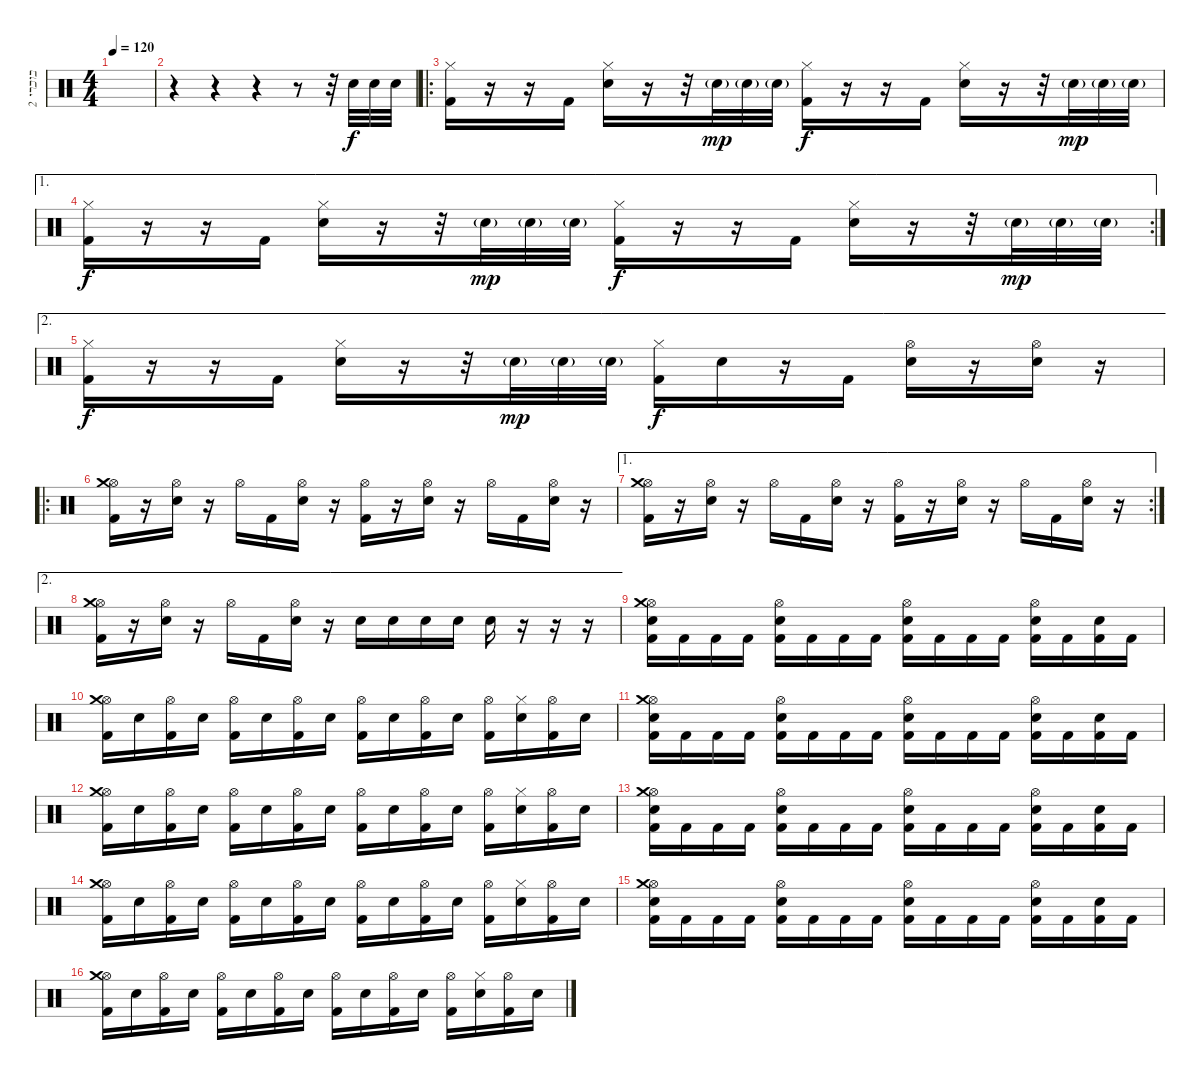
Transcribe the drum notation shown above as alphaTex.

\track ("בוכרי 2" "בוכרי 2") {instrument percussion}
\staff {score}
\articulation defaults
\ts (4 4)
\tempo 120
\clef neutral
\ks c
|
r.4 r.4 r.4 r.8 r.32 "Snare (hit) 2".32 "Snare (hit) 2".32 "Snare (hit) 2".32 |
\ro
("Hi-Hat (closed)" "Kick (hit) 2").16 r.16 r.16 "Kick (hit) 2".16 ("Hi-Hat (closed)" "Snare (hit) 2").16 r.16 r.32 "Snare (hit) 2"{g}.32{dy mp} "Snare (hit) 2"{g}.32 "Snare (hit) 2"{g}.32 ("Hi-Hat (closed)" "Kick (hit) 2").16{dy f} r.16 r.16 "Kick (hit) 2".16 ("Hi-Hat (closed)" "Snare (hit) 2").16 r.16 r.32 "Snare (hit) 2"{g}.32{dy mp} "Snare (hit) 2"{g}.32 "Snare (hit) 2"{g}.32 |
\ae 1
\rc 2
("Hi-Hat (closed)" "Kick (hit) 2").16{dy f} r.16 r.16 "Kick (hit) 2".16 ("Hi-Hat (closed)" "Snare (hit) 2").16 r.16 r.32 "Snare (hit) 2"{g}.32{dy mp} "Snare (hit) 2"{g}.32 "Snare (hit) 2"{g}.32 ("Hi-Hat (closed)" "Kick (hit) 2").16{dy f} r.16 r.16 "Kick (hit) 2".16 ("Hi-Hat (closed)" "Snare (hit) 2").16 r.16 r.32 "Snare (hit) 2"{g}.32{dy mp} "Snare (hit) 2"{g}.32 "Snare (hit) 2"{g}.32 |
\ae 2
("Hi-Hat (closed)" "Kick (hit) 2").16{dy f} r.16 r.16 "Kick (hit) 2".16 ("Hi-Hat (closed)" "Snare (hit) 2").16 r.16 r.32 "Snare (hit) 2"{g}.32{dy mp} "Snare (hit) 2"{g}.32 "Snare (hit) 2"{g}.32 ("Hi-Hat (closed)" "Kick (hit) 2").16{dy f} "Snare (hit) 2".16 r.16 "Kick (hit) 2".16 ("Hi-Hat (open)" "Snare (hit) 2").16 r.16 ("Hi-Hat (open)" "Snare (hit) 2").16 r.16 |
\ro
("Hi-Hat (open)" "Kick (hit) 2" "Crash medium (hit)").16 r.16 ("Hi-Hat (open)" "Snare (hit) 2").16 r.16 "Hi-Hat (open)".16 "Kick (hit) 2".16 ("Hi-Hat (open)" "Snare (hit) 2").16 r.16 ("Hi-Hat (open)" "Kick (hit) 2").16 r.16 ("Hi-Hat (open)" "Snare (hit) 2").16 r.16 "Hi-Hat (open)".16 "Kick (hit) 2".16 ("Hi-Hat (open)" "Snare (hit) 2").16 r.16 |
\ae 1
\rc 2
("Hi-Hat (open)" "Kick (hit) 2" "Crash medium (hit)").16 r.16 ("Hi-Hat (open)" "Snare (hit) 2").16 r.16 "Hi-Hat (open)".16 "Kick (hit) 2".16 ("Hi-Hat (open)" "Snare (hit) 2").16 r.16 ("Hi-Hat (open)" "Kick (hit) 2").16 r.16 ("Hi-Hat (open)" "Snare (hit) 2").16 r.16 "Hi-Hat (open)".16 "Kick (hit) 2".16 ("Hi-Hat (open)" "Snare (hit) 2").16 r.16 |
\ae 2
("Hi-Hat (open)" "Kick (hit) 2" "Crash medium (hit)").16 r.16 ("Hi-Hat (open)" "Snare (hit) 2").16 r.16 "Hi-Hat (open)".16 "Kick (hit) 2".16 ("Hi-Hat (open)" "Snare (hit) 2").16 r.16 "Snare (hit) 2".16 "Snare (hit) 2".16 "Snare (hit) 2".16 "Snare (hit) 2".16 "Snare (hit) 2".16 r.16 r.16 r.16 |
("Kick (hit) 2" "Hi-Hat (open)" "Snare (hit) 2" "Crash medium (hit)").16 "Kick (hit) 2".16 "Kick (hit) 2".16 "Kick (hit) 2".16 ("Kick (hit) 2" "Snare (hit) 2" "Hi-Hat (open)").16 "Kick (hit) 2".16 "Kick (hit) 2".16 "Kick (hit) 2".16 ("Kick (hit) 2" "Hi-Hat (open)" "Snare (hit) 2").16 "Kick (hit) 2".16 "Kick (hit) 2".16 "Kick (hit) 2".16 ("Kick (hit) 2" "Snare (hit) 2" "Hi-Hat (open)").16 "Kick (hit) 2".16 ("Kick (hit) 2" "Snare (hit) 2").16 "Kick (hit) 2".16 |
("Hi-Hat (open)" "Kick (hit) 2" "Crash medium (hit)").16 "Snare (hit) 2".16 ("Hi-Hat (open)" "Kick (hit) 2").16 "Snare (hit) 2".16 ("Hi-Hat (open)" "Kick (hit) 2").16 "Snare (hit) 2".16 ("Hi-Hat (open)" "Kick (hit) 2").16 "Snare (hit) 2".16 ("Hi-Hat (open)" "Kick (hit) 2").16 "Snare (hit) 2".16 ("Hi-Hat (open)" "Kick (hit) 2").16 "Snare (hit) 2".16 ("Hi-Hat (open)" "Kick (hit) 2").16 ("Hi-Hat (closed)" "Snare (hit) 2").16 ("Hi-Hat (open)" "Kick (hit) 2").16 "Snare (hit) 2".16 |
("Kick (hit) 2" "Hi-Hat (open)" "Snare (hit) 2" "Crash medium (hit)").16 "Kick (hit) 2".16 "Kick (hit) 2".16 "Kick (hit) 2".16 ("Kick (hit) 2" "Snare (hit) 2" "Hi-Hat (open)").16 "Kick (hit) 2".16 "Kick (hit) 2".16 "Kick (hit) 2".16 ("Kick (hit) 2" "Hi-Hat (open)" "Snare (hit) 2").16 "Kick (hit) 2".16 "Kick (hit) 2".16 "Kick (hit) 2".16 ("Kick (hit) 2" "Snare (hit) 2" "Hi-Hat (open)").16 "Kick (hit) 2".16 ("Kick (hit) 2" "Snare (hit) 2").16 "Kick (hit) 2".16 |
("Hi-Hat (open)" "Kick (hit) 2" "Crash medium (hit)").16 "Snare (hit) 2".16 ("Hi-Hat (open)" "Kick (hit) 2").16 "Snare (hit) 2".16 ("Hi-Hat (open)" "Kick (hit) 2").16 "Snare (hit) 2".16 ("Hi-Hat (open)" "Kick (hit) 2").16 "Snare (hit) 2".16 ("Hi-Hat (open)" "Kick (hit) 2").16 "Snare (hit) 2".16 ("Hi-Hat (open)" "Kick (hit) 2").16 "Snare (hit) 2".16 ("Hi-Hat (open)" "Kick (hit) 2").16 ("Hi-Hat (closed)" "Snare (hit) 2").16 ("Hi-Hat (open)" "Kick (hit) 2").16 "Snare (hit) 2".16 |
("Kick (hit) 2" "Hi-Hat (open)" "Snare (hit) 2" "Crash medium (hit)").16 "Kick (hit) 2".16 "Kick (hit) 2".16 "Kick (hit) 2".16 ("Kick (hit) 2" "Snare (hit) 2" "Hi-Hat (open)").16 "Kick (hit) 2".16 "Kick (hit) 2".16 "Kick (hit) 2".16 ("Kick (hit) 2" "Hi-Hat (open)" "Snare (hit) 2").16 "Kick (hit) 2".16 "Kick (hit) 2".16 "Kick (hit) 2".16 ("Kick (hit) 2" "Snare (hit) 2" "Hi-Hat (open)").16 "Kick (hit) 2".16 ("Kick (hit) 2" "Snare (hit) 2").16 "Kick (hit) 2".16 |
("Hi-Hat (open)" "Kick (hit) 2" "Crash medium (hit)").16 "Snare (hit) 2".16 ("Hi-Hat (open)" "Kick (hit) 2").16 "Snare (hit) 2".16 ("Hi-Hat (open)" "Kick (hit) 2").16 "Snare (hit) 2".16 ("Hi-Hat (open)" "Kick (hit) 2").16 "Snare (hit) 2".16 ("Hi-Hat (open)" "Kick (hit) 2").16 "Snare (hit) 2".16 ("Hi-Hat (open)" "Kick (hit) 2").16 "Snare (hit) 2".16 ("Hi-Hat (open)" "Kick (hit) 2").16 ("Hi-Hat (closed)" "Snare (hit) 2").16 ("Hi-Hat (open)" "Kick (hit) 2").16 "Snare (hit) 2".16 |
("Kick (hit) 2" "Hi-Hat (open)" "Snare (hit) 2" "Crash medium (hit)").16 "Kick (hit) 2".16 "Kick (hit) 2".16 "Kick (hit) 2".16 ("Kick (hit) 2" "Snare (hit) 2" "Hi-Hat (open)").16 "Kick (hit) 2".16 "Kick (hit) 2".16 "Kick (hit) 2".16 ("Kick (hit) 2" "Hi-Hat (open)" "Snare (hit) 2").16 "Kick (hit) 2".16 "Kick (hit) 2".16 "Kick (hit) 2".16 ("Kick (hit) 2" "Snare (hit) 2" "Hi-Hat (open)").16 "Kick (hit) 2".16 ("Kick (hit) 2" "Snare (hit) 2").16 "Kick (hit) 2".16 |
("Hi-Hat (open)" "Kick (hit) 2" "Crash medium (hit)").16 "Snare (hit) 2".16 ("Hi-Hat (open)" "Kick (hit) 2").16 "Snare (hit) 2".16 ("Hi-Hat (open)" "Kick (hit) 2").16 "Snare (hit) 2".16 ("Hi-Hat (open)" "Kick (hit) 2").16 "Snare (hit) 2".16 ("Hi-Hat (open)" "Kick (hit) 2").16 "Snare (hit) 2".16 ("Hi-Hat (open)" "Kick (hit) 2").16 "Snare (hit) 2".16 ("Hi-Hat (open)" "Kick (hit) 2").16 ("Hi-Hat (closed)" "Snare (hit) 2").16 ("Hi-Hat (open)" "Kick (hit) 2").16 "Snare (hit) 2".16
